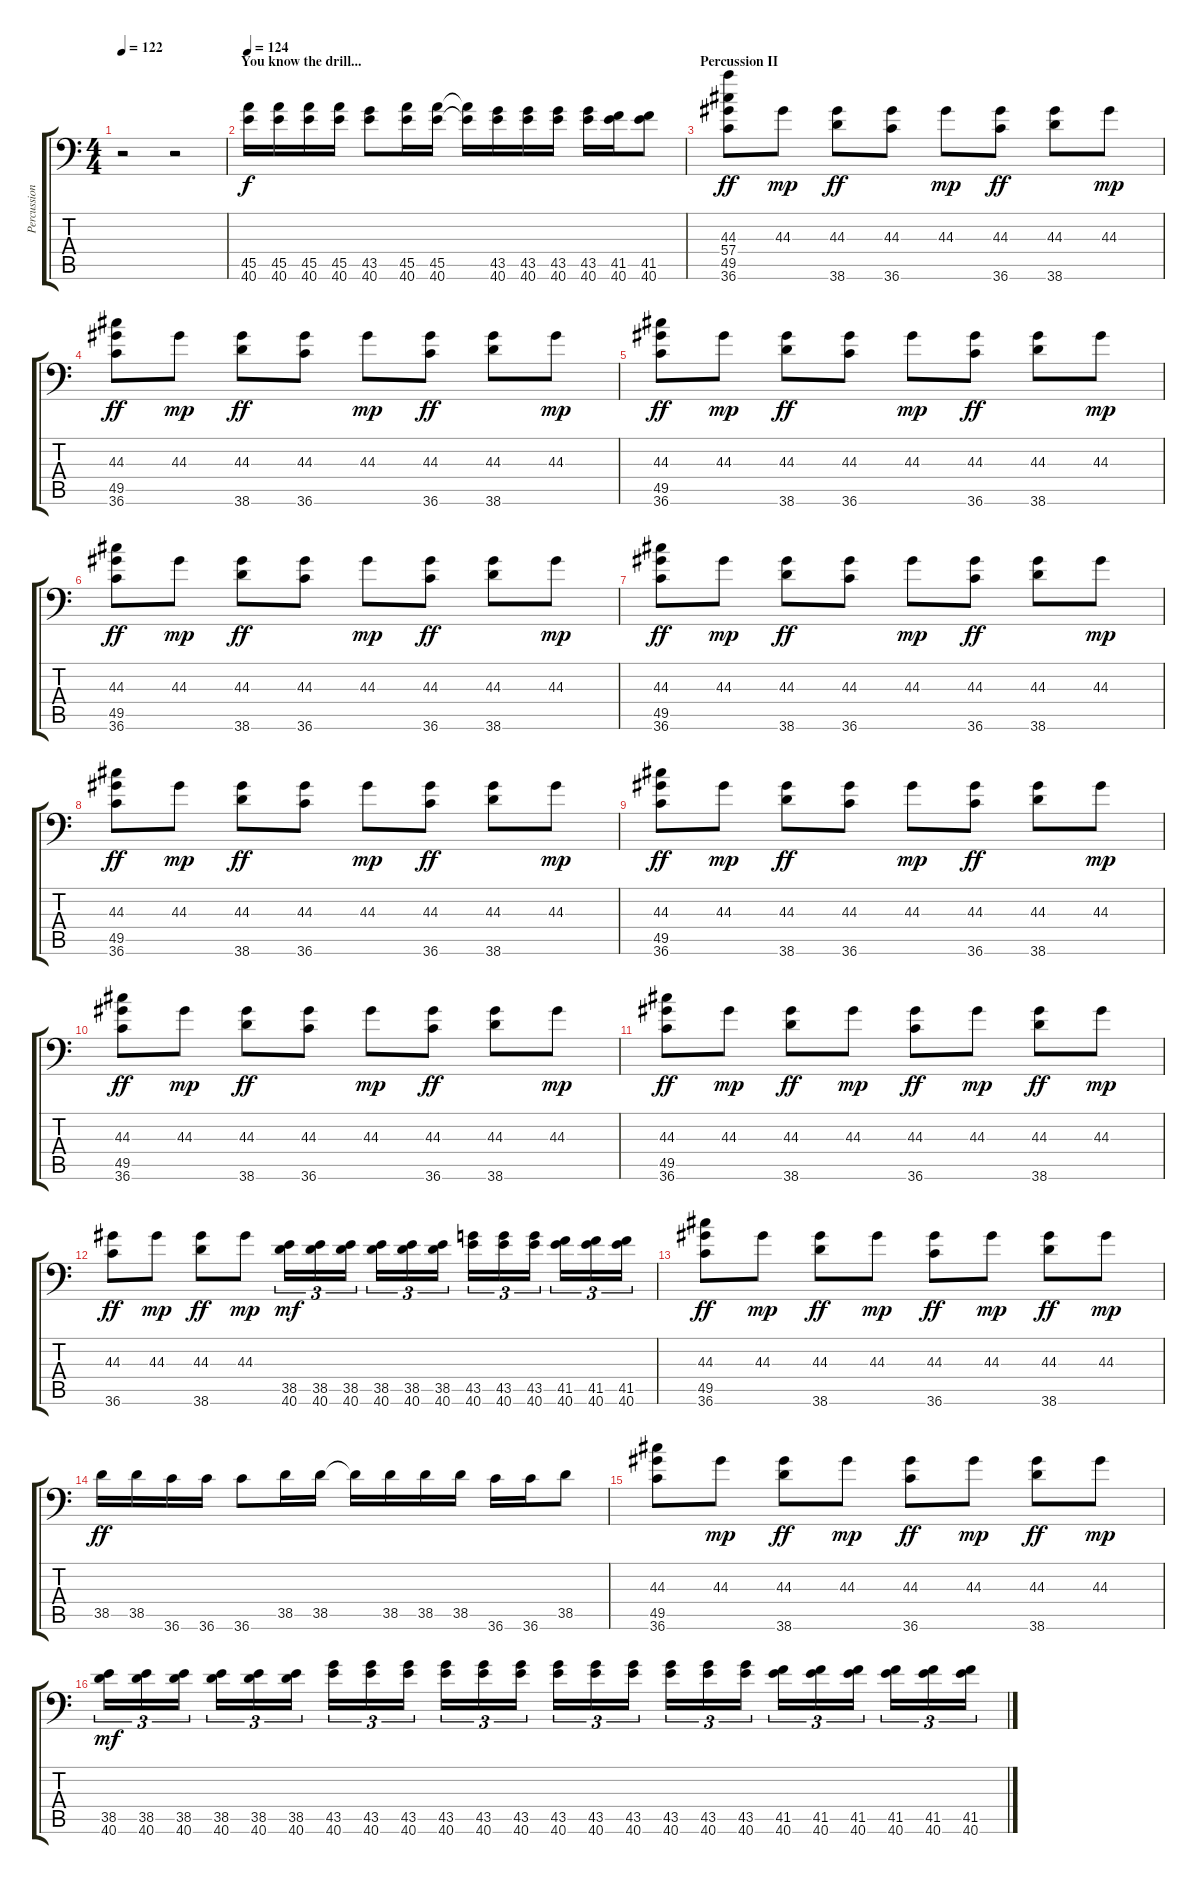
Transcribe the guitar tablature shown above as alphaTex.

\track ("Percussion" "Percussion") {instrument acousticgrandpiano}
\staff {score tabs}
\tuning (C-1 C-1 C-1 C-1 C-1 C-1) {hide}
\ts (4 4)
\tempo 122
\clef f4
\ks c
r.2{dy f} r.2 |
\section ("" "You know the drill...")
\tempo 124
(45.5 40.6).16 (45.5 40.6).16 (45.5 40.6).16 (45.5 40.6).16 (43.5 40.6).8 (45.5 40.6).16 (45.5 40.6).16 (45.5{t} 40.6{t}).16 (43.5 40.6).16 (43.5 40.6).16 (43.5 40.6).16 (43.5 40.6).16 (41.5 40.6).16 (41.5 40.6).8 |
\section ("" "Percussion II")
(44.3 57.4 49.5 36.6).8{dy ff} 44.3.8{dy mp} (44.3 38.6).8{dy ff} (44.3 36.6).8 44.3.8{dy mp} (44.3 36.6).8{dy ff} (44.3 38.6).8 44.3.8{dy mp} |
(44.3 49.5 36.6).8{dy ff} 44.3.8{dy mp} (44.3 38.6).8{dy ff} (44.3 36.6).8 44.3.8{dy mp} (44.3 36.6).8{dy ff} (44.3 38.6).8 44.3.8{dy mp} |
(44.3 49.5 36.6).8{dy ff} 44.3.8{dy mp} (44.3 38.6).8{dy ff} (44.3 36.6).8 44.3.8{dy mp} (44.3 36.6).8{dy ff} (44.3 38.6).8 44.3.8{dy mp} |
(44.3 49.5 36.6).8{dy ff} 44.3.8{dy mp} (44.3 38.6).8{dy ff} (44.3 36.6).8 44.3.8{dy mp} (44.3 36.6).8{dy ff} (44.3 38.6).8 44.3.8{dy mp} |
(44.3 49.5 36.6).8{dy ff} 44.3.8{dy mp} (44.3 38.6).8{dy ff} (44.3 36.6).8 44.3.8{dy mp} (44.3 36.6).8{dy ff} (44.3 38.6).8 44.3.8{dy mp} |
(44.3 49.5 36.6).8{dy ff} 44.3.8{dy mp} (44.3 38.6).8{dy ff} (44.3 36.6).8 44.3.8{dy mp} (44.3 36.6).8{dy ff} (44.3 38.6).8 44.3.8{dy mp} |
(44.3 49.5 36.6).8{dy ff} 44.3.8{dy mp} (44.3 38.6).8{dy ff} (44.3 36.6).8 44.3.8{dy mp} (44.3 36.6).8{dy ff} (44.3 38.6).8 44.3.8{dy mp} |
(44.3 49.5 36.6).8{dy ff} 44.3.8{dy mp} (44.3 38.6).8{dy ff} (44.3 36.6).8 44.3.8{dy mp} (44.3 36.6).8{dy ff} (44.3 38.6).8 44.3.8{dy mp} |
(44.3 49.5 36.6).8{dy ff} 44.3.8{dy mp} (44.3 38.6).8{dy ff} 44.3.8{dy mp} (44.3 36.6).8{dy ff} 44.3.8{dy mp} (44.3 38.6).8{dy ff} 44.3.8{dy mp} |
(44.3 36.6).8{dy ff} 44.3.8{dy mp} (44.3 38.6).8{dy ff} 44.3.8{dy mp} (38.5 40.6).16{tu (3 2) dy mf} (38.5 40.6).16{tu (3 2)} (38.5 40.6).16{tu (3 2)} (38.5 40.6).16{tu (3 2)} (38.5 40.6).16{tu (3 2)} (38.5 40.6).16{tu (3 2)} (43.5 40.6).16{tu (3 2)} (43.5 40.6).16{tu (3 2)} (43.5 40.6).16{tu (3 2)} (41.5 40.6).16{tu (3 2)} (41.5 40.6).16{tu (3 2)} (41.5 40.6).16{tu (3 2)} |
(44.3 49.5 36.6).8{dy ff} 44.3.8{dy mp} (44.3 38.6).8{dy ff} 44.3.8{dy mp} (44.3 36.6).8{dy ff} 44.3.8{dy mp} (44.3 38.6).8{dy ff} 44.3.8{dy mp} |
38.5.16{dy ff} 38.5.16 36.6.16 36.6.16 36.6.8 38.5.16 38.5.16 38.5{t}.16 38.5.16 38.5.16 38.5.16 36.6.16 36.6.16 38.5.8 |
(44.3 49.5 36.6).8 44.3.8{dy mp} (44.3 38.6).8{dy ff} 44.3.8{dy mp} (44.3 36.6).8{dy ff} 44.3.8{dy mp} (44.3 38.6).8{dy ff} 44.3.8{dy mp} |
(38.5 40.6).16{tu (3 2) dy mf} (38.5 40.6).16{tu (3 2)} (38.5 40.6).16{tu (3 2)} (38.5 40.6).16{tu (3 2)} (38.5 40.6).16{tu (3 2)} (38.5 40.6).16{tu (3 2)} (43.5 40.6).16{tu (3 2)} (43.5 40.6).16{tu (3 2)} (43.5 40.6).16{tu (3 2)} (43.5 40.6).16{tu (3 2)} (43.5 40.6).16{tu (3 2)} (43.5 40.6).16{tu (3 2)} (43.5 40.6).16{tu (3 2)} (43.5 40.6).16{tu (3 2)} (43.5 40.6).16{tu (3 2)} (43.5 40.6).16{tu (3 2)} (43.5 40.6).16{tu (3 2)} (43.5 40.6).16{tu (3 2)} (41.5 40.6).16{tu (3 2)} (41.5 40.6).16{tu (3 2)} (41.5 40.6).16{tu (3 2)} (41.5 40.6).16{tu (3 2)} (41.5 40.6).16{tu (3 2)} (41.5 40.6).16{tu (3 2)}
